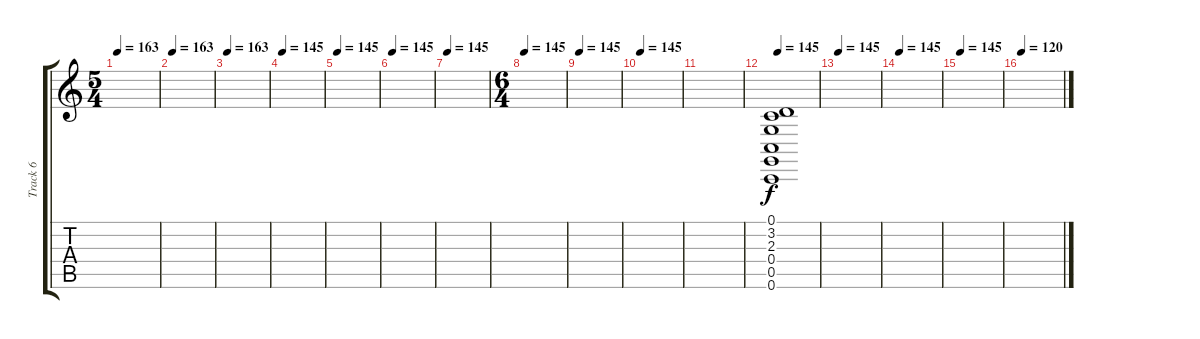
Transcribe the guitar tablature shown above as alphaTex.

\track ("Track 6" "Track 6") {instrument taikodrum}
\staff {score tabs}
\tuning (D4 A3 F3 C3 G2 C2) {hide}
\ts (5 4)
\tempo 163
\clef g2
\ks c
|
\tempo 163
|
\tempo 163
|
\tempo 145
|
\tempo 145
|
\tempo 145
|
\tempo 145
|
\ts (6 4)
\tempo 145
|
\tempo 145
|
\tempo 145
|
|
\tempo 145
(0.1 3.2 2.3 0.4 0.5 0.6).1 |
\tempo 145
|
\tempo 145
|
\tempo 145
|
\tempo 120
